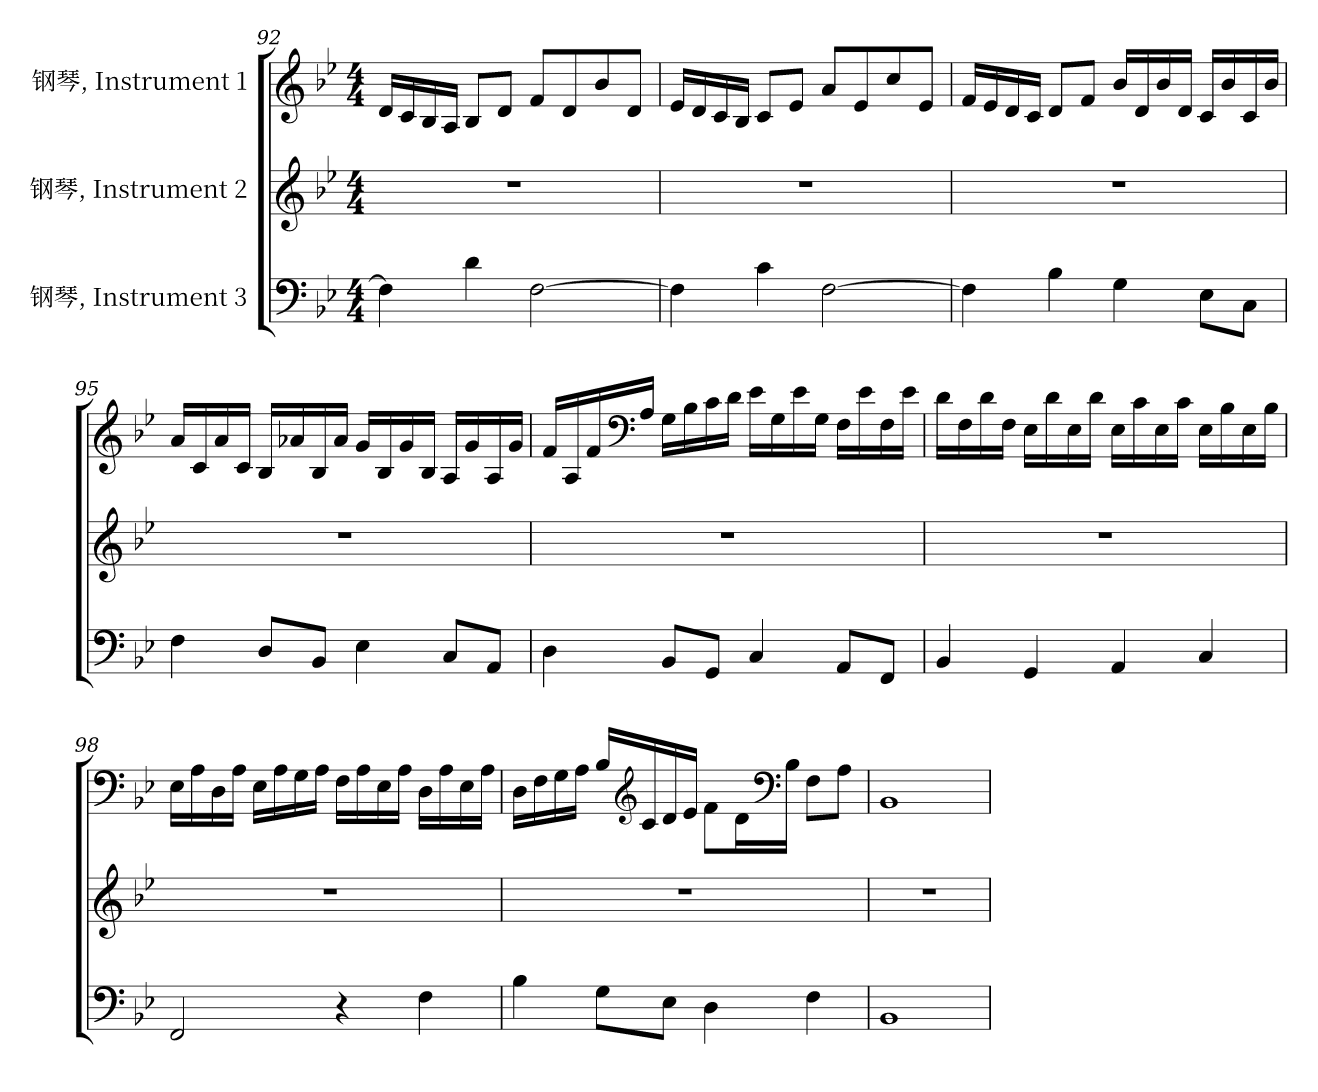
**kern	**kern	**kern
*part3	*part2	*part1
*staff3	*staff2	*staff1
*I"钢琴, Instrument 3	*I"钢琴, Instrument 2	*I"钢琴, Instrument 1
*clefF4	*clefG2	*clefG2
*k[b-e-]	*k[b-e-]	*k[b-e-]
*M4/4	*M4/4	*M4/4
=92	=92	=92
4F\]	1r	16d/LL
.	.	16c/
.	.	16B-/
.	.	16A/JJ
4d\	.	8B-/L
.	.	8d/J
[2F\	.	8f/L
.	.	8d/
.	.	8b-/
.	.	8d/J
=93	=93	=93
4F\]	1r	16e-/LL
.	.	16d/
.	.	16c/
.	.	16B-/JJ
4c\	.	8c/L
.	.	8e-/J
[2F\	.	8a/L
.	.	8e-/
.	.	8cc/
.	.	8e-/J
!!LO:PB:g=z
=94	=94	=94
4F\]	1r	16f/LL
.	.	16e-/
.	.	16d/
.	.	16c/JJ
4B-\	.	8d/L
.	.	8f/J
4G\	.	16b-/LL
.	.	16d/
.	.	16b-/
.	.	16d/JJ
8E-\L	.	16c/LL
.	.	16b-/
8C\J	.	16c/
.	.	16b-/JJ
=95	=95	=95
4F\	1r	16a/LL
.	.	16c/
.	.	16a/
.	.	16c/JJ
8D/L	.	16B-/LL
.	.	16a-X/
8BB-/J	.	16B-/
.	.	16a-/JJ
4E-\	.	16g/LL
.	.	16B-/
.	.	16g/
.	.	16B-/JJ
8C/L	.	16A/LL
.	.	16g/
8AA/J	.	16A/
.	.	16g/JJ
!!LO:LB:g=z
=96	=96	=96
4D\	1r	16f/LL
.	.	16A/
.	.	16f/
*	*	*clefF4
.	.	16A/JJ
8BB-/L	.	16G\LL
.	.	16B-\
8GG/J	.	16c\
.	.	16d\JJ
4C/	.	16e-\LL
.	.	16G\
.	.	16e-\
.	.	16G\JJ
8AA/L	.	16F\LL
.	.	16e-\
8FF/J	.	16F\
.	.	16e-\JJ
=97	=97	=97
4BB-/	1r	16d\LL
.	.	16F\
.	.	16d\
.	.	16F\JJ
4GG/	.	16E-\LL
.	.	16d\
.	.	16E-\
.	.	16d\JJ
4AA/	.	16E-\LL
.	.	16c\
.	.	16E-\
.	.	16c\JJ
4C/	.	16E-\LL
.	.	16B-\
.	.	16E-\
.	.	16B-\JJ
!!LO:LB:g=z
=98	=98	=98
2FF/	1r	16E-\LL
.	.	16A\
.	.	16D\
.	.	16A\JJ
.	.	16E-\LL
.	.	16A\
.	.	16G\
.	.	16A\JJ
4r	.	16F\LL
.	.	16A\
.	.	16E-\
.	.	16A\JJ
4F\	.	16D\LL
.	.	16A\
.	.	16E-\
.	.	16A\JJ
=99	=99	=99
4B-\	1r	16D\LL
.	.	16F\
.	.	16G\
.	.	16A\JJ
8G\L	.	16B-/LL
*	*	*clefG2
.	.	16c/
8E-\J	.	16d/
.	.	16e-/JJ
4D\	.	8f\L
.	.	16d\L
*	*	*clefF4
.	.	16B-\JJ
4F\	.	8F\L
.	.	8A\J
=100	=100	=100
1BB-	1r	1BB-
=	=	=
*-	*-	*-
